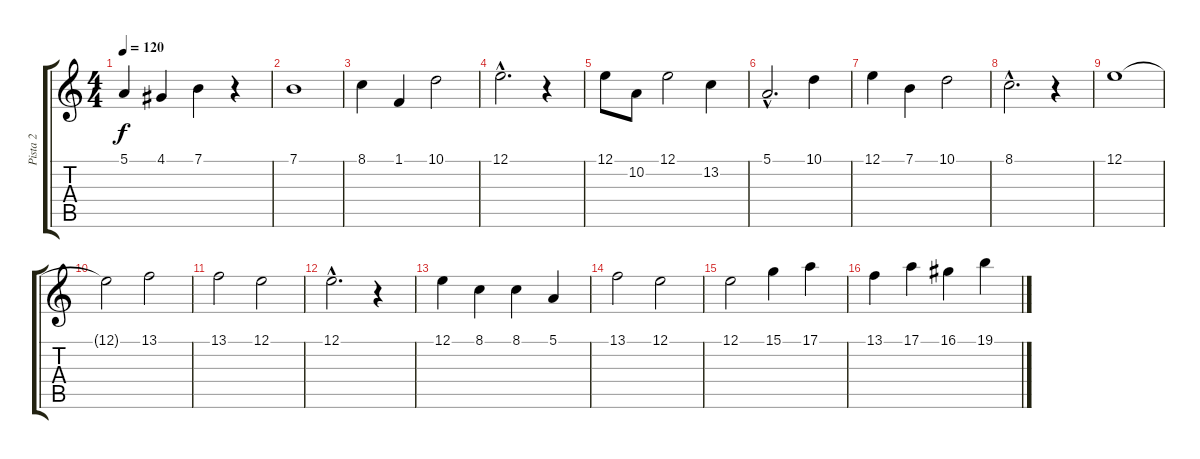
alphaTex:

\track ("Pista 2" "Pista 2") {instrument flute}
\staff {score tabs}
\tuning (E4 B3 G3 D3 A2 E2) {hide}
\ts (4 4)
\tempo 120
\clef g2
\ks c
5.1.4{dy f} 4.1.4 7.1.4 r.4 |
7.1.1 |
8.1.4 1.1.4 10.1.2 |
12.1{hac}.2{d} r.4 |
12.1.8 10.2.8 12.1.2 13.2.4 |
5.1{hac}.2{d} 10.1.4 |
12.1.4 7.1.4 10.1.2 |
8.1{hac}.2{d} r.4 |
12.1.1 |
12.1{t}.2 13.1.2 |
13.1.2 12.1.2 |
12.1{hac}.2{d} r.4 |
12.1.4 8.1.4 8.1.4 5.1.4 |
13.1.2 12.1.2 |
12.1.2 15.1.4 17.1.4 |
13.1.4 17.1.4 16.1.4 19.1.4
